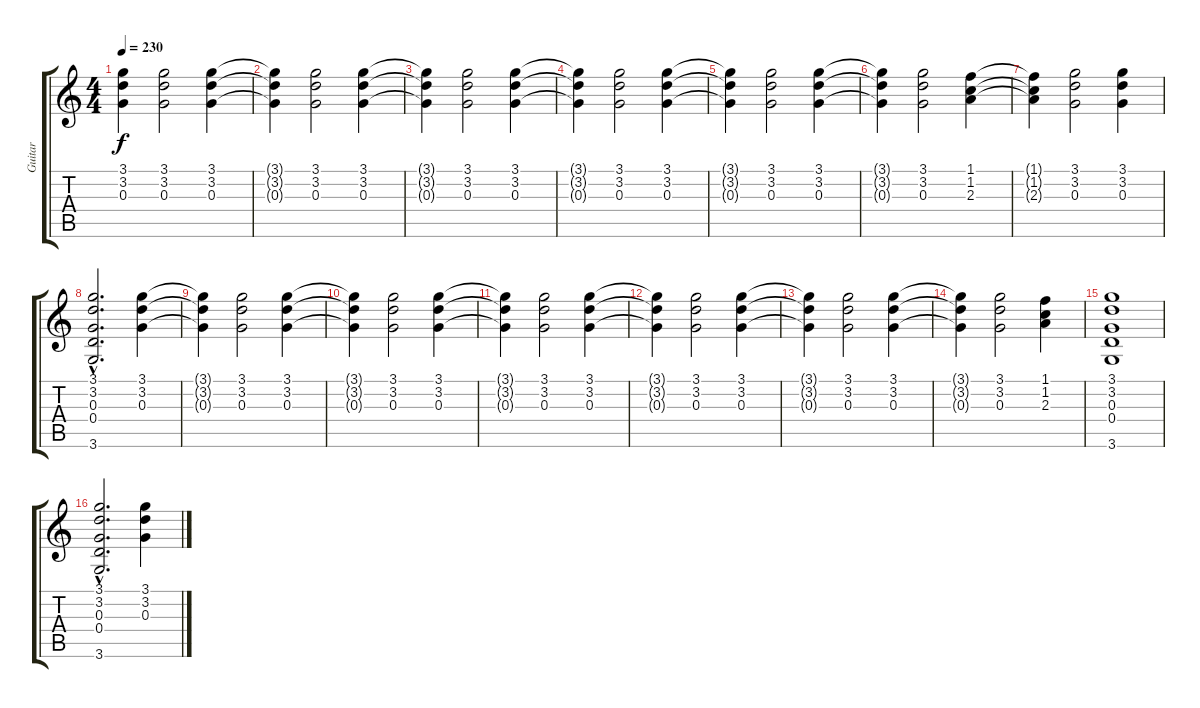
\track ("Guitar" "Guitar") {instrument acousticguitarnylon}
\staff {score tabs}
\tuning (E4 B3 G3 D3 A2 E2) {hide}
\ts (4 4)
\tempo 230
\clef g2
\ks c
(3.1{t} 3.2{t} 0.3{t}).4{dy f} (3.1 3.2 0.3).2 (3.1 3.2 0.3).4 |
(3.1{t} 3.2{t} 0.3{t}).4 (3.1 3.2 0.3).2 (3.1 3.2 0.3).4 |
(3.1{t} 3.2{t} 0.3{t}).4 (3.1 3.2 0.3).2 (3.1 3.2 0.3).4 |
(3.1{t} 3.2{t} 0.3{t}).4 (3.1 3.2 0.3).2 (3.1 3.2 0.3).4 |
(3.1{t} 3.2{t} 0.3{t}).4 (3.1 3.2 0.3).2 (3.1 3.2 0.3).4 |
(3.1{t} 3.2{t} 0.3{t}).4 (3.1 3.2 0.3).2 (1.1 1.2 2.3).4 |
(1.1{t} 1.2{t} 2.3{t}).4 (3.1 3.2 0.3).2 (3.1 3.2 0.3).4 |
(3.1{hac} 3.2{hac} 0.3{hac} 0.4{hac} 3.6{hac}).2{d} (3.1 3.2 0.3).4 |
(3.1{t} 3.2{t} 0.3{t}).4 (3.1 3.2 0.3).2 (3.1 3.2 0.3).4 |
(3.1{t} 3.2{t} 0.3{t}).4 (3.1 3.2 0.3).2 (3.1 3.2 0.3).4 |
(3.1{t} 3.2{t} 0.3{t}).4 (3.1 3.2 0.3).2 (3.1 3.2 0.3).4 |
(3.1{t} 3.2{t} 0.3{t}).4 (3.1 3.2 0.3).2 (3.1 3.2 0.3).4 |
(3.1{t} 3.2{t} 0.3{t}).4 (3.1 3.2 0.3).2 (3.1 3.2 0.3).4 |
(3.1{t} 3.2{t} 0.3{t}).4 (3.1 3.2 0.3).2 (1.1 1.2 2.3).4 |
(3.1 3.2 0.3 0.4 3.6).1 |
(3.1{hac} 3.2{hac} 0.3{hac} 0.4{hac} 3.6{hac}).2{d} (3.1 3.2 0.3).4
